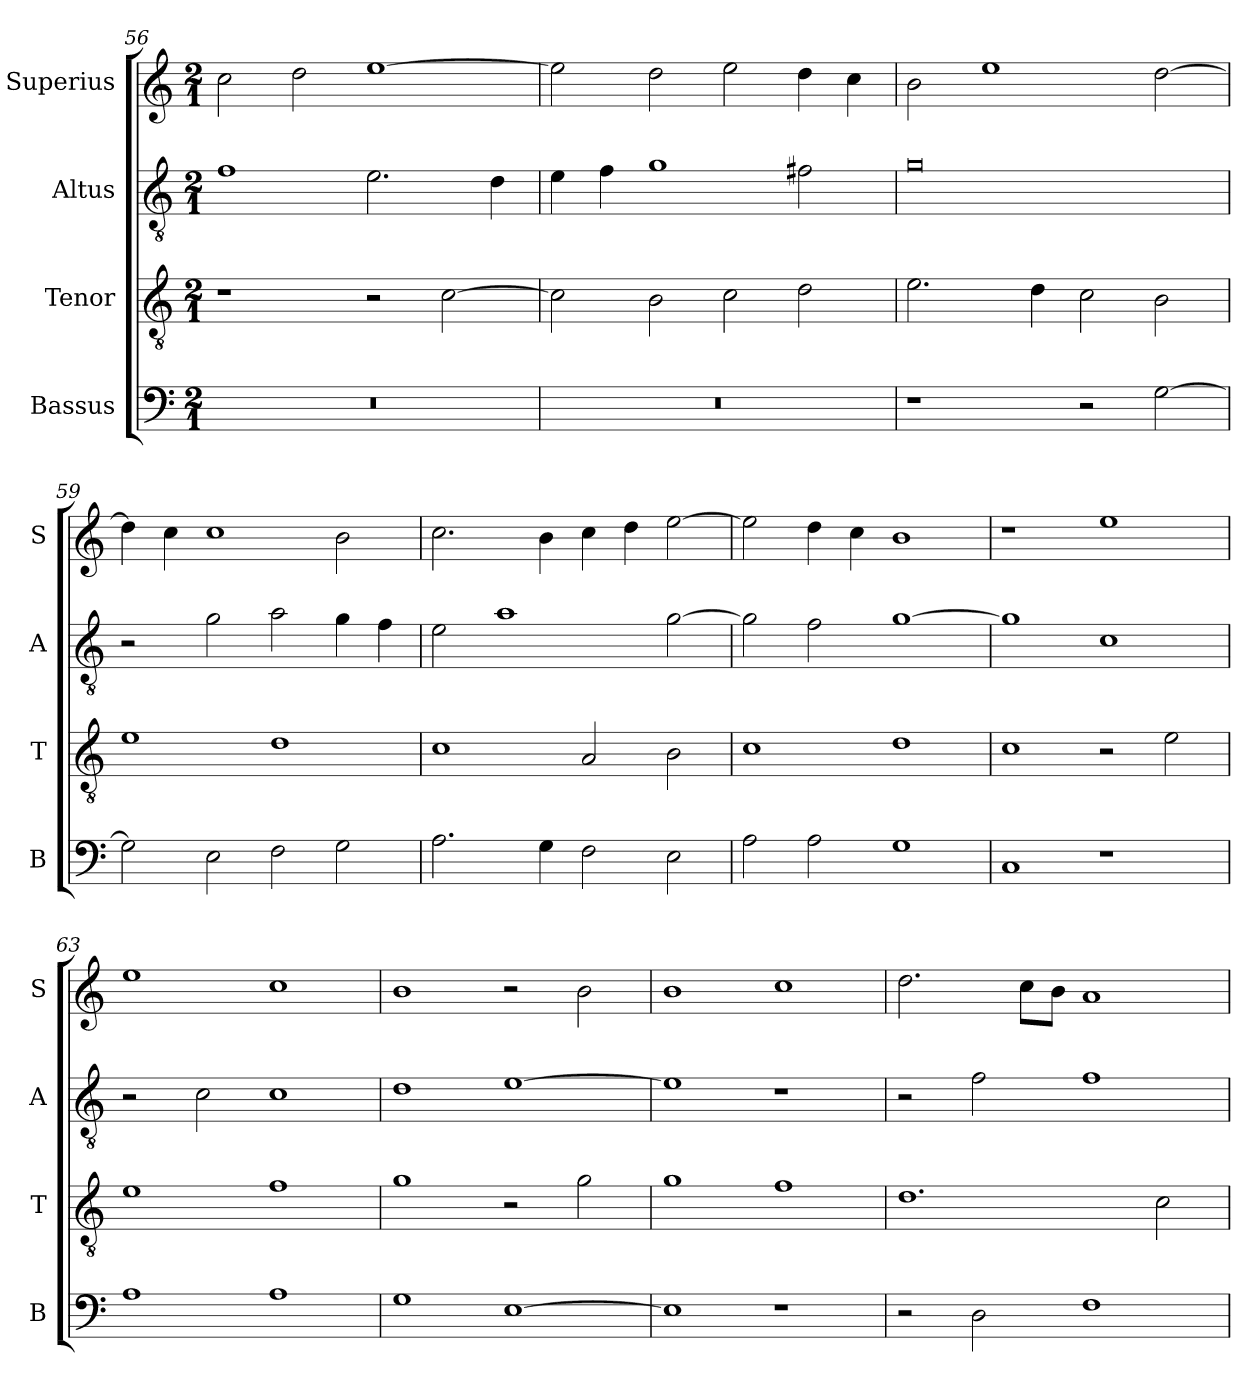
**kern	**kern	**kern	**kern
*part4	*part3	*part2	*part1
*staff4	*staff3	*staff2	*staff1
*I"Bassus	*I"Tenor	*I"Altus	*I"Superius
*I'B	*I'T	*I'A	*I'S
*clefF4	*clefGv2	*clefGv2	*clefG2
*k[]	*k[]	*k[]	*k[]
*C:	*C:	*C:	*C:
*M2/1	*M2/1	*M2/1	*M2/1
=56	=56	=56	=56
0r	1r	1f	2cc
.	.	.	2dd
.	2r	2.e	[1ee
.	[2c	.	.
.	.	4d	.
=57	=57	=57	=57
0r	2c]	4e	2ee]
.	.	4f	.
.	2B	1g	2dd
.	2c	.	2ee
.	2d	2f#X	4dd
.	.	.	4cc
=58	=58	=58	=58
1r	2.e	0g	2b
.	.	.	1ee
.	4d	.	.
2r	2c	.	.
[2G	2B	.	[2dd
=59	=59	=59	=59
2G]	1e	2r	4dd]
.	.	.	4cc
2E	.	2g	1cc
2F	1d	2a	.
2G	.	4g	2b
.	.	4f	.
=60	=60	=60	=60
2.A	1c	2e	2.cc
.	.	1a	.
4G	.	.	4b
2F	2A	.	4cc
.	.	.	4dd
2E	2B	[2g	[2ee
=61	=61	=61	=61
2A	1c	2g]	2ee]
2A	.	2f	4dd
.	.	.	4cc
1G	1d	[1g	1b
=62	=62	=62	=62
1C	1c	1g]	1r
1r	2r	1c	1ee
.	2e	.	.
=63	=63	=63	=63
1A	1e	2r	1ee
.	.	2c	.
1A	1f	1c	1cc
=64	=64	=64	=64
1G	1g	1d	1b
[1E	2r	[1e	2r
.	2g	.	2b
=65	=65	=65	=65
1E]	1g	1e]	1b
1r	1f	1r	1cc
=66	=66	=66	=66
2r	1.d	2r	2.dd
2D	.	2f	.
.	.	.	8ccL
.	.	.	8bJ
1F	.	1f	1a
.	2c	.	.
=	=	=	=
*-	*-	*-	*-
